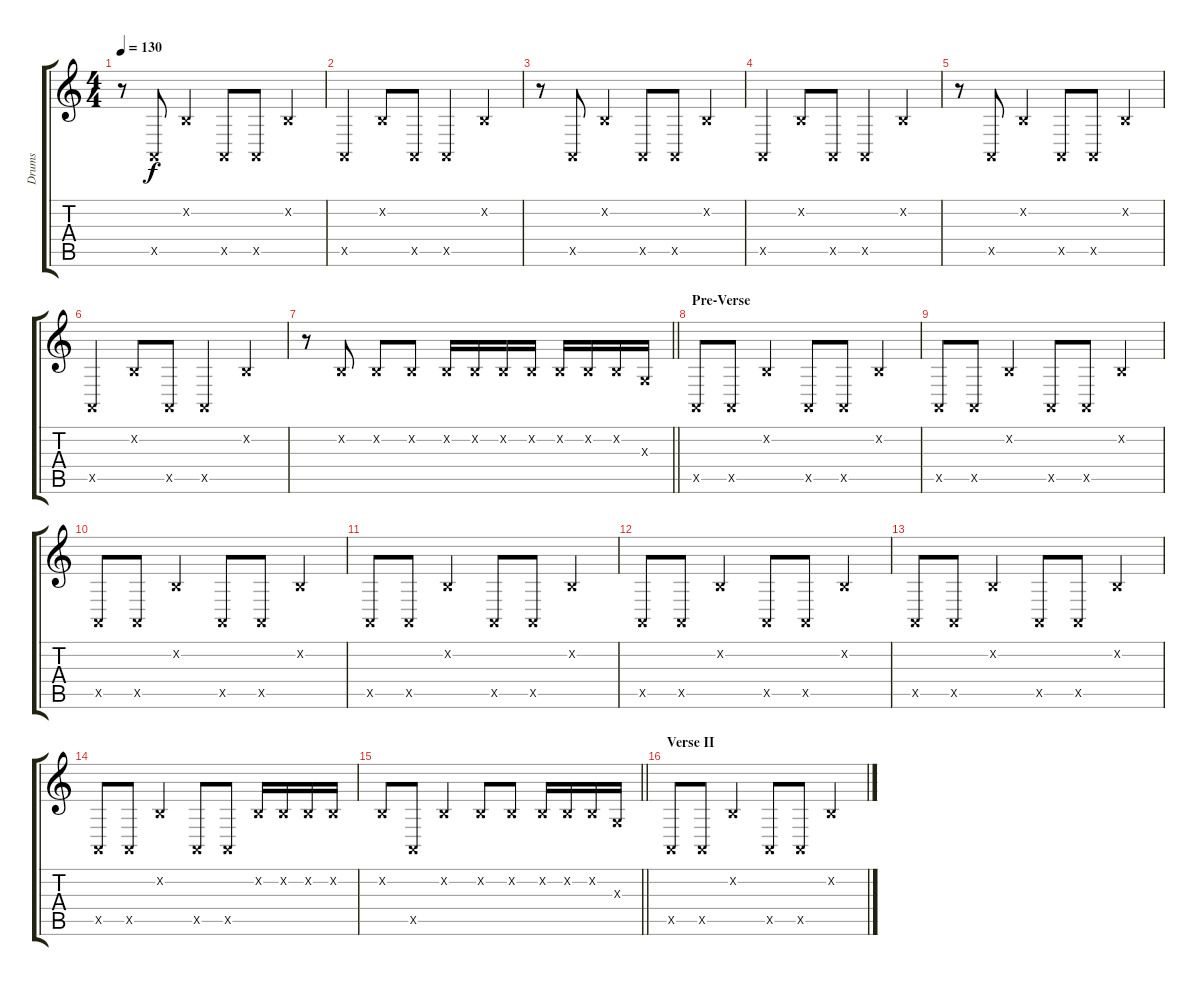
\track ("Drums" "Drums") {instrument synthdrum}
\staff {score tabs}
\tuning (E4 B3 G3 D3 A2 E2) {hide}
\ts (4 4)
\tempo 130
\clef g2
\ks c
r.8{dy f} 0.5{x}.8 0.2{x}.4 0.5{x}.8 0.5{x}.8 0.2{x}.4 |
0.5{x}.4 0.2{x}.8 0.5{x}.8 0.5{x}.4 0.2{x}.4 |
r.8 0.5{x}.8 0.2{x}.4 0.5{x}.8 0.5{x}.8 0.2{x}.4 |
0.5{x}.4 0.2{x}.8 0.5{x}.8 0.5{x}.4 0.2{x}.4 |
r.8 0.5{x}.8 0.2{x}.4 0.5{x}.8 0.5{x}.8 0.2{x}.4 |
0.5{x}.4 0.2{x}.8 0.5{x}.8 0.5{x}.4 0.2{x}.4 |
\barLineRight lightlight
r.8 0.2{x}.8 0.2{x}.8 0.2{x}.8 0.2{x}.16 0.2{x}.16 0.2{x}.16 0.2{x}.16 0.2{x}.16 0.2{x}.16 0.2{x}.16 0.3{x}.16 |
\section ("" "Pre-Verse")
0.5{x}.8 0.5{x}.8 0.2{x}.4 0.5{x}.8 0.5{x}.8 0.2{x}.4 |
0.5{x}.8 0.5{x}.8 0.2{x}.4 0.5{x}.8 0.5{x}.8 0.2{x}.4 |
0.5{x}.8 0.5{x}.8 0.2{x}.4 0.5{x}.8 0.5{x}.8 0.2{x}.4 |
0.5{x}.8 0.5{x}.8 0.2{x}.4 0.5{x}.8 0.5{x}.8 0.2{x}.4 |
0.5{x}.8 0.5{x}.8 0.2{x}.4 0.5{x}.8 0.5{x}.8 0.2{x}.4 |
0.5{x}.8 0.5{x}.8 0.2{x}.4 0.5{x}.8 0.5{x}.8 0.2{x}.4 |
0.5{x}.8 0.5{x}.8 0.2{x}.4 0.5{x}.8 0.5{x}.8 0.2{x}.16 0.2{x}.16 0.2{x}.16 0.2{x}.16 |
\barLineRight lightlight
0.2{x}.8 0.5{x}.8 0.2{x}.4 0.2{x}.8 0.2{x}.8 0.2{x}.16 0.2{x}.16 0.2{x}.16 0.3{x}.16 |
\section ("" "Verse II")
0.5{x}.8 0.5{x}.8 0.2{x}.4 0.5{x}.8 0.5{x}.8 0.2{x}.4
